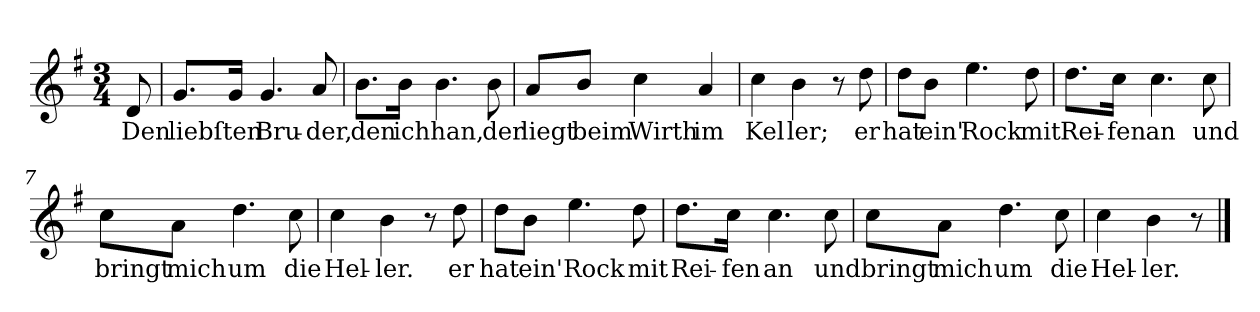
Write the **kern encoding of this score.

**kern	**text
*part1	*part1
*staff1	*staff1
*clefG2	*
*k[f#]	*
*G:	*
*M3/4	*
=	=
8d	Den
=1	=1
8.g/L	liebſten
16g/Jk	.
4.g	Bru-
8a	-der,
=2	=2
8.b\L	den
16b\Jk	ich
4.b	han,
8b	der
=3	=3
8a/L	liegt
8b/J	beim
4cc	Wirth
4a	im
=4	=4
4cc	Kel
4b	-ler;
8r	.
8dd	er
=5	=5
8dd\L	hat
8b\J	ein'
4.ee	Rock
8dd	mit
=6	=6
8.dd\L	Rei-
16cc\Jk	-fen
4.cc	an
8cc	und
=7	=7
8cc\L	bringt
8a\J	mich
4.dd	um
8cc	die
=8	=8
4cc	Hel-
4b	-ler.
8r	.
8dd	er
=9	=9
8dd\L	hat
8b\J	ein'
4.ee	Rock
8dd	mit
=10	=10
8.dd\L	Rei-
16cc\Jk	-fen
4.cc	an
8cc	und
=11	=11
8cc\L	bringt
8a\J	mich
4.dd	um
8cc	die
=12	=12
4cc	Hel-
4b	-ler.
8r	.
==	==
*-	*-
